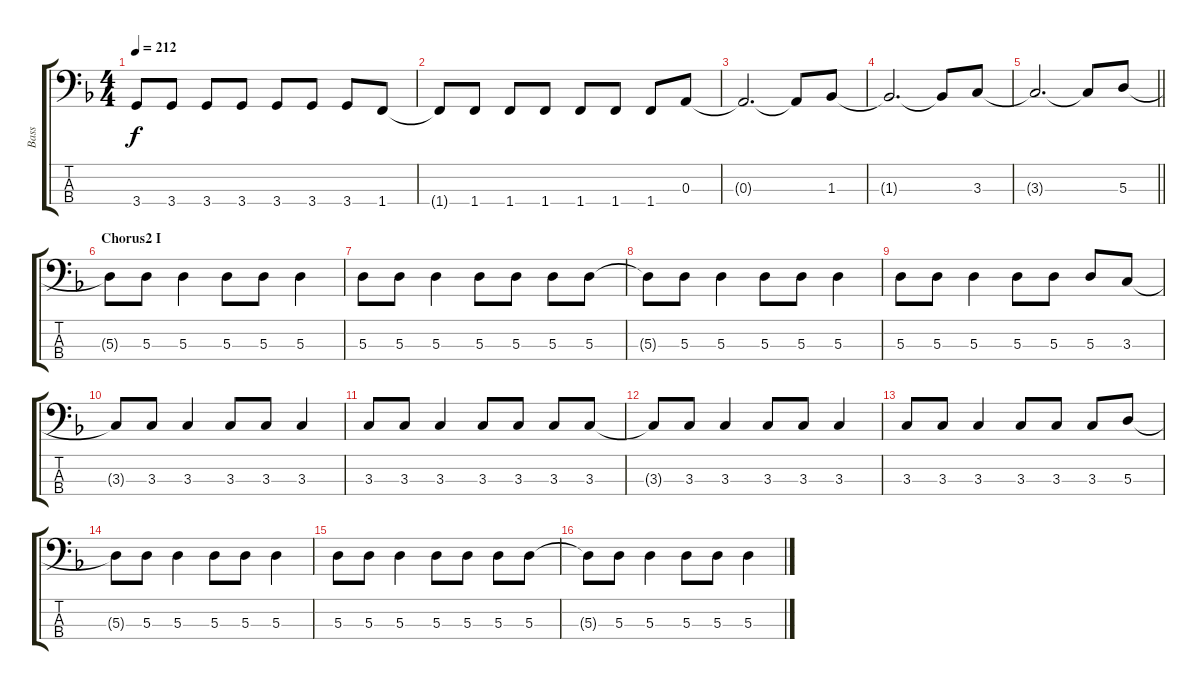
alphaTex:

\track ("Bass" "Bass") {instrument electricbassfinger}
\staff {score tabs}
\tuning (G2 D2 A1 E1) {hide}
\ts (4 4)
\tempo 212
\clef f4
\ks dminor
3.4{t}.8{dy f} 3.4.8 3.4.8 3.4.8 3.4.8 3.4.8 3.4.8 1.4.8 |
1.4{t}.8 1.4.8 1.4.8 1.4.8 1.4.8 1.4.8 1.4.8 0.3.8 |
0.3{t}.2{d} 0.3{t}.8 1.3.8 |
1.3{t}.2{d} 1.3{t}.8 3.3.8 |
\barLineRight lightlight
3.3{t}.2{d} 3.3{t}.8 5.3.8 |
\section ("" "Chorus2 I")
5.3{t}.8 5.3.8 5.3.4 5.3.8 5.3.8 5.3.4 |
5.3.8 5.3.8 5.3.4 5.3.8 5.3.8 5.3.8 5.3.8 |
5.3{t}.8 5.3.8 5.3.4 5.3.8 5.3.8 5.3.4 |
5.3.8 5.3.8 5.3.4 5.3.8 5.3.8 5.3.8 3.3.8 |
3.3{t}.8 3.3.8 3.3.4 3.3.8 3.3.8 3.3.4 |
3.3.8 3.3.8 3.3.4 3.3.8 3.3.8 3.3.8 3.3.8 |
3.3{t}.8 3.3.8 3.3.4 3.3.8 3.3.8 3.3.4 |
3.3.8 3.3.8 3.3.4 3.3.8 3.3.8 3.3.8 5.3.8 |
5.3{t}.8 5.3.8 5.3.4 5.3.8 5.3.8 5.3.4 |
5.3.8 5.3.8 5.3.4 5.3.8 5.3.8 5.3.8 5.3.8 |
5.3{t}.8 5.3.8 5.3.4 5.3.8 5.3.8 5.3.4
